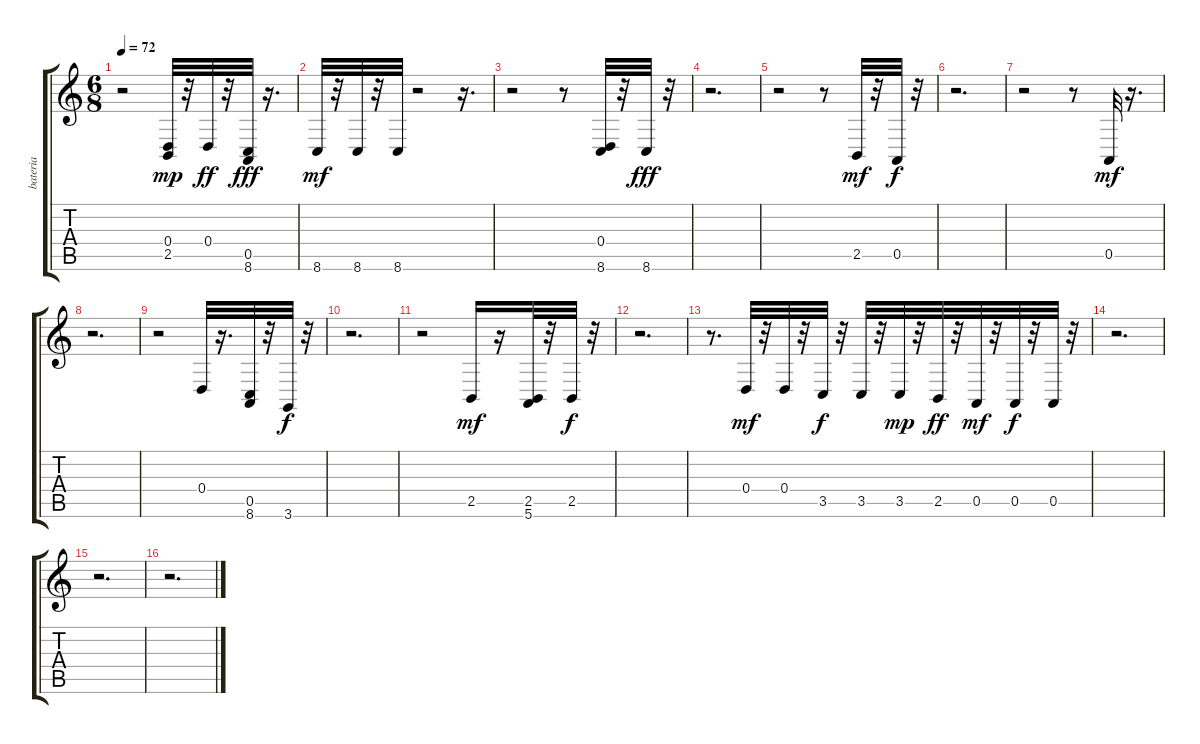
\track ("bateria" "bateria") {instrument synthdrum}
\staff {score tabs}
\tuning (E4 B3 G3 D3 A2 E2) {hide}
\ts (6 8)
\tempo 72
\clef g2
\ks c
r.2{dy mf} (0.4 2.5).32{dy mp} r.32 0.4.32{dy ff} r.32 (0.5 8.6).32{dy fff} r.16{d} |
8.6.32{dy mf} r.32 8.6.32 r.32 8.6.32 r.2 r.16{d} |
r.2 r.8 (0.4 8.6).32 r.32 8.6.32{dy fff} r.32 |
r.2{d} |
r.2 r.8 2.5.32{dy mf} r.32 0.5.32{dy f} r.32 |
r.2{d} |
r.2 r.8 0.5.32{dy mf} r.16{d} |
r.2{d} |
r.2 0.4.32 r.16{d} (0.5 8.6).32 r.32 3.6.32{dy f} r.32 |
r.2{d} |
r.2 2.5.16{dy mf} r.16 (2.5 5.6).32 r.32 2.5.32{dy f} r.32 |
r.2{d} |
r.8{d} 0.4.32{dy mf} r.32 0.4.32 r.32 3.5.32{dy f} r.32 3.5.32 r.32 3.5.32{dy mp} r.32 2.5.32{dy ff} r.32 0.5.32{dy mf} r.32 0.5.32{dy f} r.32 0.5.32 r.32 |
r.2{d} |
r.2{d} |
r.2{d}
